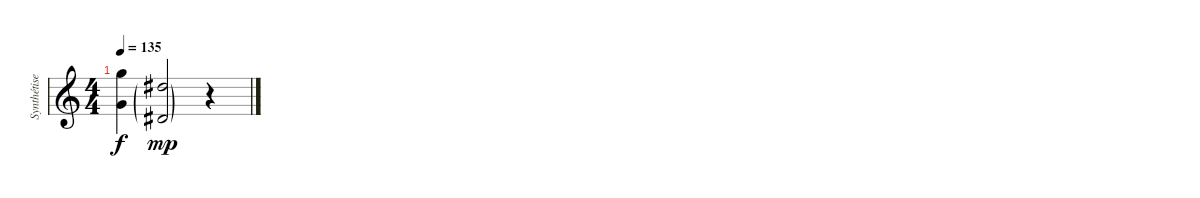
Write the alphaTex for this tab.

\track ("Synthétiseur" "Synthétise") {instrument stringensemble1}
\staff {score}
\tuning (E4 B3 G3 D3 A2 E2) {hide}
\ts (4 4)
\tempo 135
\clef g2
\ks c
(15.1{t} 12.3{t}).4{dy f} (11.1{g} 8.3{g}).2{dy mp} r.4
